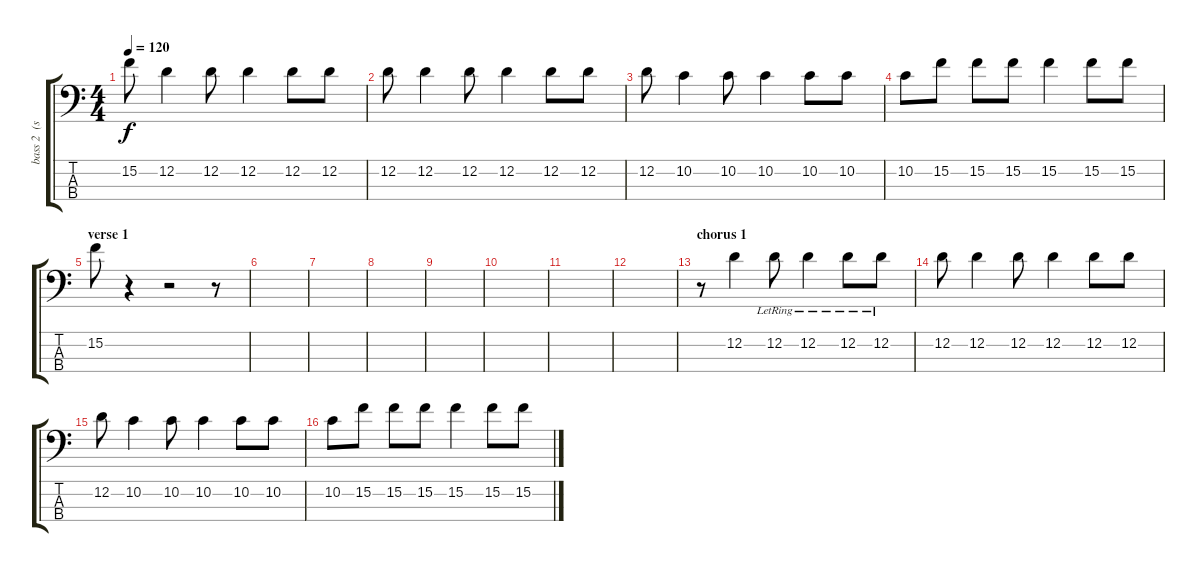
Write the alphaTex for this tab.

\track ("bass 2  (solo)" "bass 2  (s") {instrument electricguitarjazz}
\staff {score tabs}
\tuning (G2 D2 A1 E1) {hide}
\ts (4 4)
\tempo 120
\clef f4
\ks c
15.2.8{dy f} 12.2.4 12.2.8 12.2.4 12.2.8 12.2.8 |
12.2.8 12.2.4 12.2.8 12.2.4 12.2.8 12.2.8 |
12.2.8 10.2.4 10.2.8 10.2.4 10.2.8 10.2.8 |
10.2.8 15.2.8 15.2.8 15.2.8 15.2.4 15.2.8 15.2.8 |
\section ("" "verse 1")
15.2.8 r.4 r.2 r.8 |
|
|
|
|
|
|
|
\section ("" "chorus 1")
r.8 12.2.4 12.2{lr}.8 12.2{lr}.4 12.2{lr}.8 12.2{lr}.8 |
12.2.8 12.2.4 12.2.8 12.2.4 12.2.8 12.2.8 |
12.2.8 10.2.4 10.2.8 10.2.4 10.2.8 10.2.8 |
10.2.8 15.2.8 15.2.8 15.2.8 15.2.4 15.2.8 15.2.8
